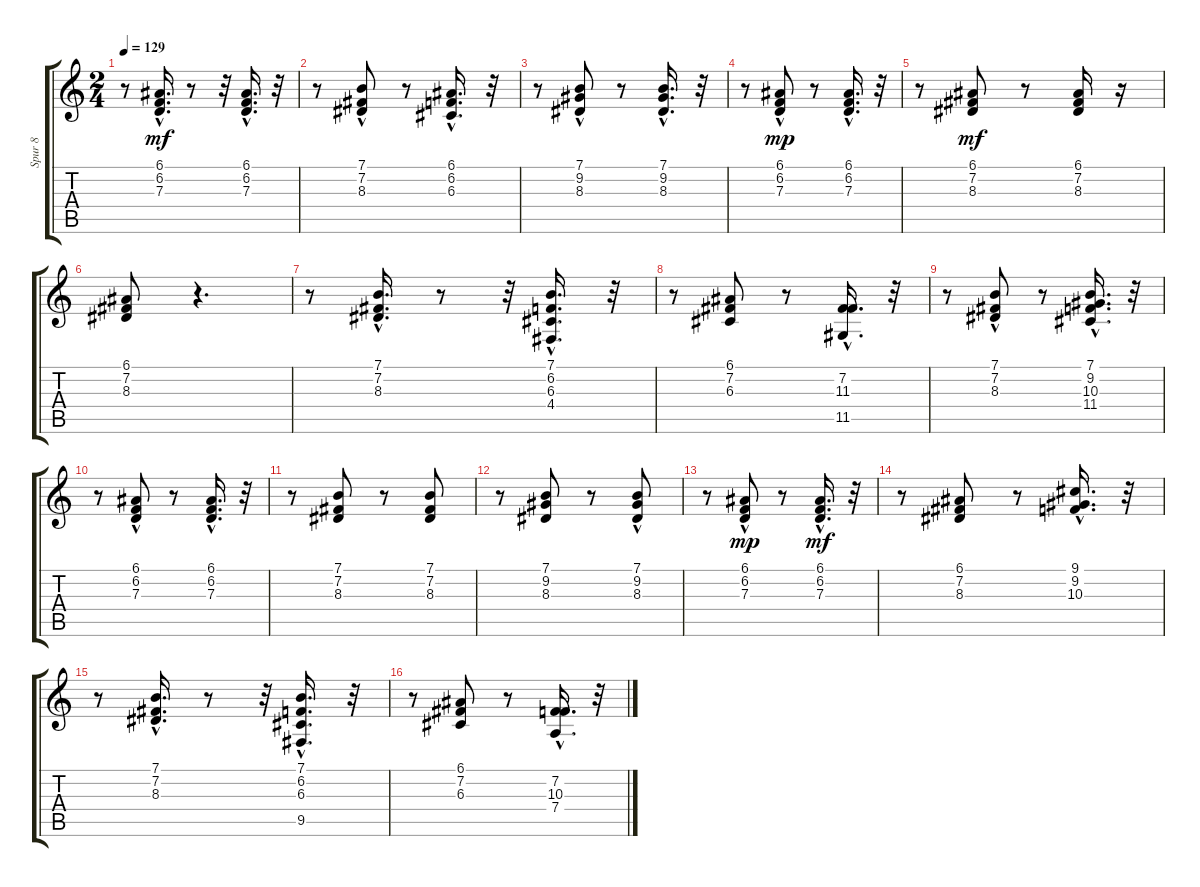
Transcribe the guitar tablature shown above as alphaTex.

\track ("Spur 8" "Spur 8") {instrument accordion}
\staff {score tabs}
\tuning (E4 B3 G3 D3 A2 E2) {hide}
\ts (2 4)
\tempo 129
\clef g2
\ks c
r.8{dy mf} (6.1{hac} 6.2{hac} 7.3{hac}).16{d} r.8 r.32 (6.1 6.2{hac} 7.3{hac}).16{d} r.32 |
r.8 (7.1{hac} 7.2{hac} 8.3).8 r.8 (6.1{hac} 6.2{hac} 6.3{hac}).16{d} r.32 |
r.8 (7.1 9.2{hac} 8.3).8 r.8 (7.1 9.2{hac} 8.3{hac}).16{d} r.32 |
r.8 (6.1 6.2{hac} 7.3{hac}).8{dy mp} r.8 (6.1{hac} 6.2{hac} 7.3{hac}).16{d} r.32 |
r.8 (6.1 7.2 8.3).8{dy mf} r.8 (6.1 7.2 8.3).16 r.16 |
(6.1 7.2 8.3).8 r.4{d} |
r.8 (7.1{hac} 7.2{hac} 8.3{hac}).16{d} r.8 r.32 (7.1{hac} 6.2{hac} 6.3{hac} 4.4{hac}).16{d} r.32 |
r.8 (6.1 7.2 6.3).8 r.8 (7.2{hac} 11.3{hac} 11.5{hac}).16{d} r.32 |
r.8 (7.1{hac} 7.2{hac} 8.3).8 r.8 (7.1{hac} 9.2{hac} 10.3{hac} 11.4{hac}).16{d} r.32 |
r.8 (6.1 6.2{hac} 7.3).8 r.8 (6.1{hac} 6.2{hac} 7.3{hac}).16{d} r.32 |
r.8 (7.1 7.2 8.3).8 r.8 (7.1 7.2 8.3).8 |
r.8 (7.1 9.2 8.3).8 r.8 (7.1{hac} 9.2{hac} 8.3).8 |
r.8 (6.1 6.2{hac} 7.3).8{dy mp} r.8 (6.1{hac} 6.2{hac} 7.3{hac}).16{d dy mf} r.32 |
r.8 (6.1 7.2 8.3).8 r.8 (9.1{hac} 9.2{hac} 10.3{hac}).16{d} r.32 |
r.8 (7.1{hac} 7.2{hac} 8.3{hac}).16{d} r.8 r.32 (7.1{hac} 6.2{hac} 6.3{hac} 9.5{hac}).16{d} r.32 |
r.8 (6.1 7.2 6.3).8 r.8 (7.2{hac} 10.3{hac} 7.4{hac}).16{d} r.32
